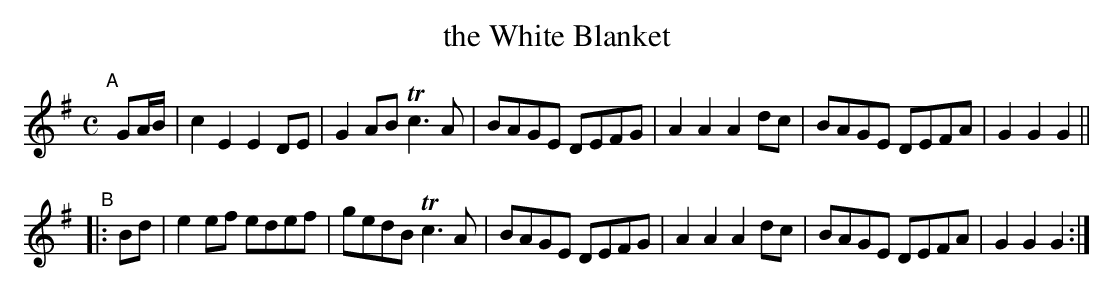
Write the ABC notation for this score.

X:1
T: the White Blanket
M: C
L: 1/8
K: G
"^A"[|] GA/B/| c2E2 E2DE | G2AB Tc3A | BAGE DEFG | A2A2 A2dc | BAGE DEFA | G2G2 G2 ||
"^B"|:  Bd   | e2ef edef | gedB Tc3A | BAGE DEFG | A2A2 A2dc | BAGE DEFA | G2G2 G2 :|
